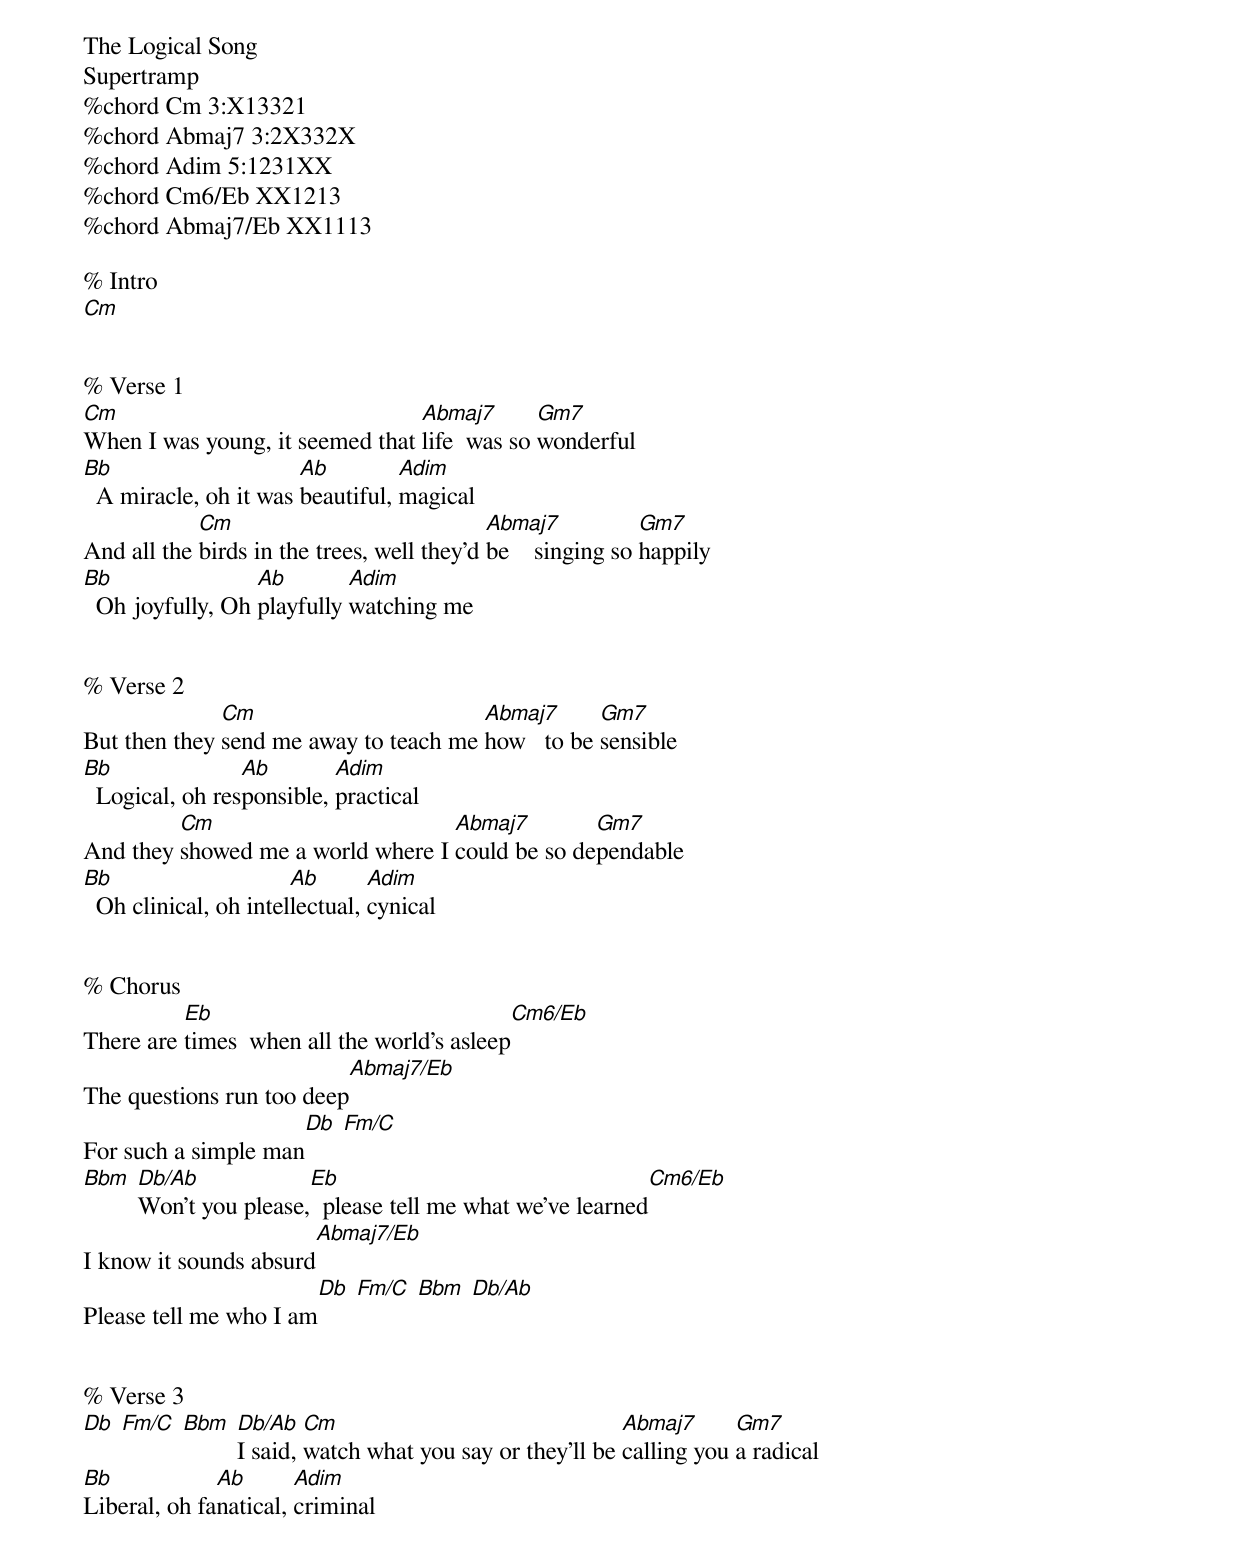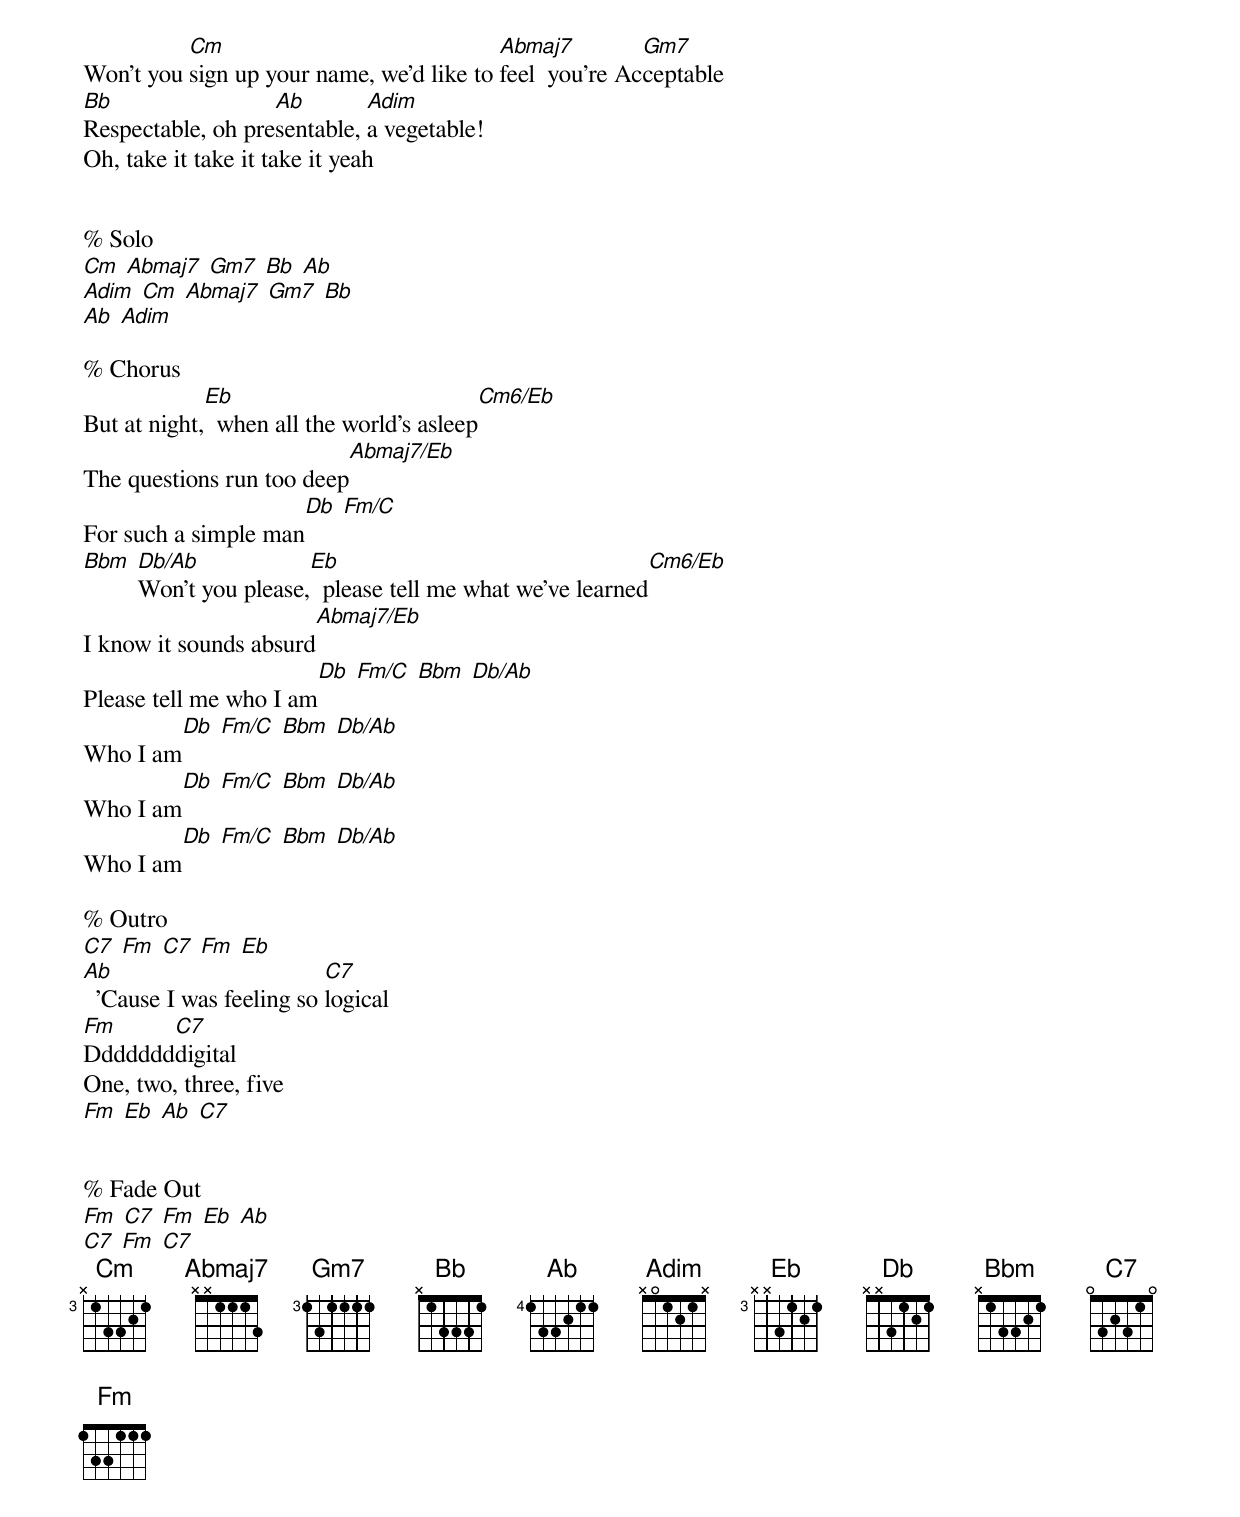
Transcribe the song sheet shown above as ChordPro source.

The Logical Song
Supertramp
%chord Cm 3:X13321
%chord Abmaj7 3:2X332X
%chord Adim 5:1231XX
%chord Cm6/Eb XX1213
%chord Abmaj7/Eb XX1113

% Intro
[Cm]


% Verse 1
[Cm]When I was young, it seemed that [Abmaj7]life  was so [Gm7]wonderful
[Bb]  A miracle, oh it was [Ab]beautiful, [Adim]magical
And all the [Cm]birds in the trees, well they'd [Abmaj7]be    singing so [Gm7]happily
[Bb]  Oh joyfully, Oh [Ab]playfully [Adim]watching me


% Verse 2
But then they [Cm]send me away to teach me [Abmaj7]how   to be [Gm7]sensible
[Bb]  Logical, oh res[Ab]ponsible, [Adim]practical
And they [Cm]showed me a world where I [Abmaj7]could be so de[Gm7]pendable
[Bb]  Oh clinical, oh intel[Ab]lectual, [Adim]cynical


% Chorus
There are [Eb]times  when all the world's asleep[Cm6/Eb]
The questions run too deep[Abmaj7/Eb]
For such a simple man[Db] [Fm/C]
[Bbm] [Db/Ab]Won't you please,[Eb]  please tell me what we've learned[Cm6/Eb]
I know it sounds absurd[Abmaj7/Eb]
Please tell me who I am[Db] [Fm/C] [Bbm] [Db/Ab]


% Verse 3
[Db] [Fm/C] [Bbm] [Db/Ab]I said, [Cm]watch what you say or they'll be [Abmaj7]calling you [Gm7]a radical
[Bb]Liberal, oh fa[Ab]natical, [Adim]criminal
Won't you [Cm]sign up your name, we'd like to [Abmaj7]feel  you're Ac[Gm7]ceptable
[Bb]Respectable, oh pre[Ab]sentable, [Adim]a vegetable!
Oh, take it take it take it yeah


% Solo
[Cm] [Abmaj7] [Gm7] [Bb] [Ab]
[Adim] [Cm] [Abmaj7] [Gm7] [Bb]
[Ab] [Adim]

% Chorus
But at night,[Eb]  when all the world's asleep[Cm6/Eb]
The questions run too deep[Abmaj7/Eb]
For such a simple man[Db] [Fm/C]
[Bbm] [Db/Ab]Won't you please,[Eb]  please tell me what we've learned[Cm6/Eb]
I know it sounds absurd[Abmaj7/Eb]
Please tell me who I am[Db] [Fm/C] [Bbm] [Db/Ab]
Who I am[Db] [Fm/C] [Bbm] [Db/Ab]
Who I am[Db] [Fm/C] [Bbm] [Db/Ab]
Who I am[Db] [Fm/C] [Bbm] [Db/Ab]

% Outro
[C7] [Fm] [C7] [Fm] [Eb]
[Ab]  'Cause I was feeling so [C7]logical
[Fm]Ddddddd[C7]digital
One, two, three, five
[Fm] [Eb] [Ab] [C7]


% Fade Out
[Fm] [C7] [Fm] [Eb] [Ab]
[C7] [Fm] [C7]
